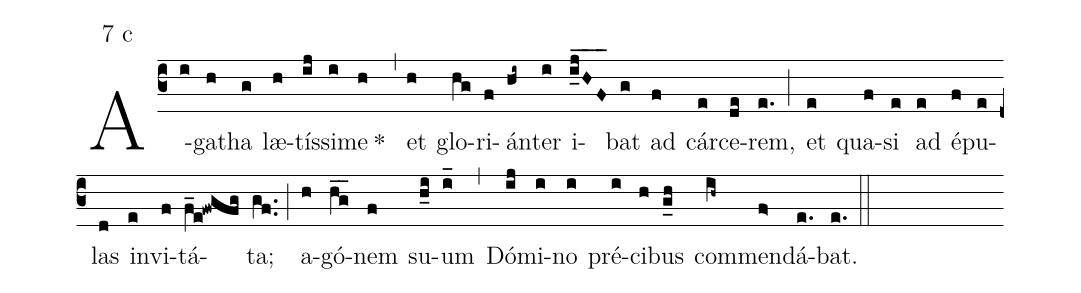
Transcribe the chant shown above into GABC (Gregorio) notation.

mode:7 c;
%%
(c3) A(i)ga(h)tha(g) læ(h)tís(ij)si(i)me(h) *()(,) et(h) glo(hg)ri(f)án(hi~)ter(i) i(i_jHF___)bat(g) ad(f) cár(e)ce(de)rem,(e.) (;) et(e) qua(f)si(e) ad(e) é(f)pu(e)las(d) in(e)vi(f)tá(f_e!fwgfg)ta;(gf..) (;) a(h)gó(hg__)nem(f) su(h_i)um(i_) (,) Dó(ij)mi(i)no(i) pré(i)ci(h)bus(g_h) com(ih~)men(f>)dá(e.)bat.(e.) (::)
